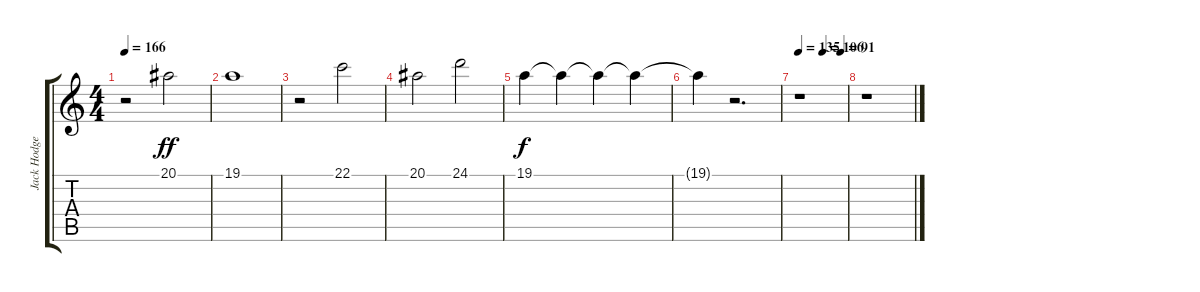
\track ("Jack Hodges (Vocal)" "Jack Hodge") {instrument englishhorn}
\staff {score tabs}
\tuning (D4 A3 F3 C3 G2 C2) {hide}
\ts (4 4)
\tempo 166
\clef g2
\ks c
r.2{dy f} 20.1.2{dy ff volume 12} |
19.1.1 |
r.2 22.1.2 |
20.1.2 24.1.2 |
19.1.4{dy f} 19.1{t}.4{volume 11} 19.1{t}.4{volume 10} 19.1{t}.4{volume 9} |
19.1{t}.4{volume 8} r.2{d} |
\tempo 135
\tempo (106 0.5)
\tempo (91 0.875)
r.1 |
r.1
